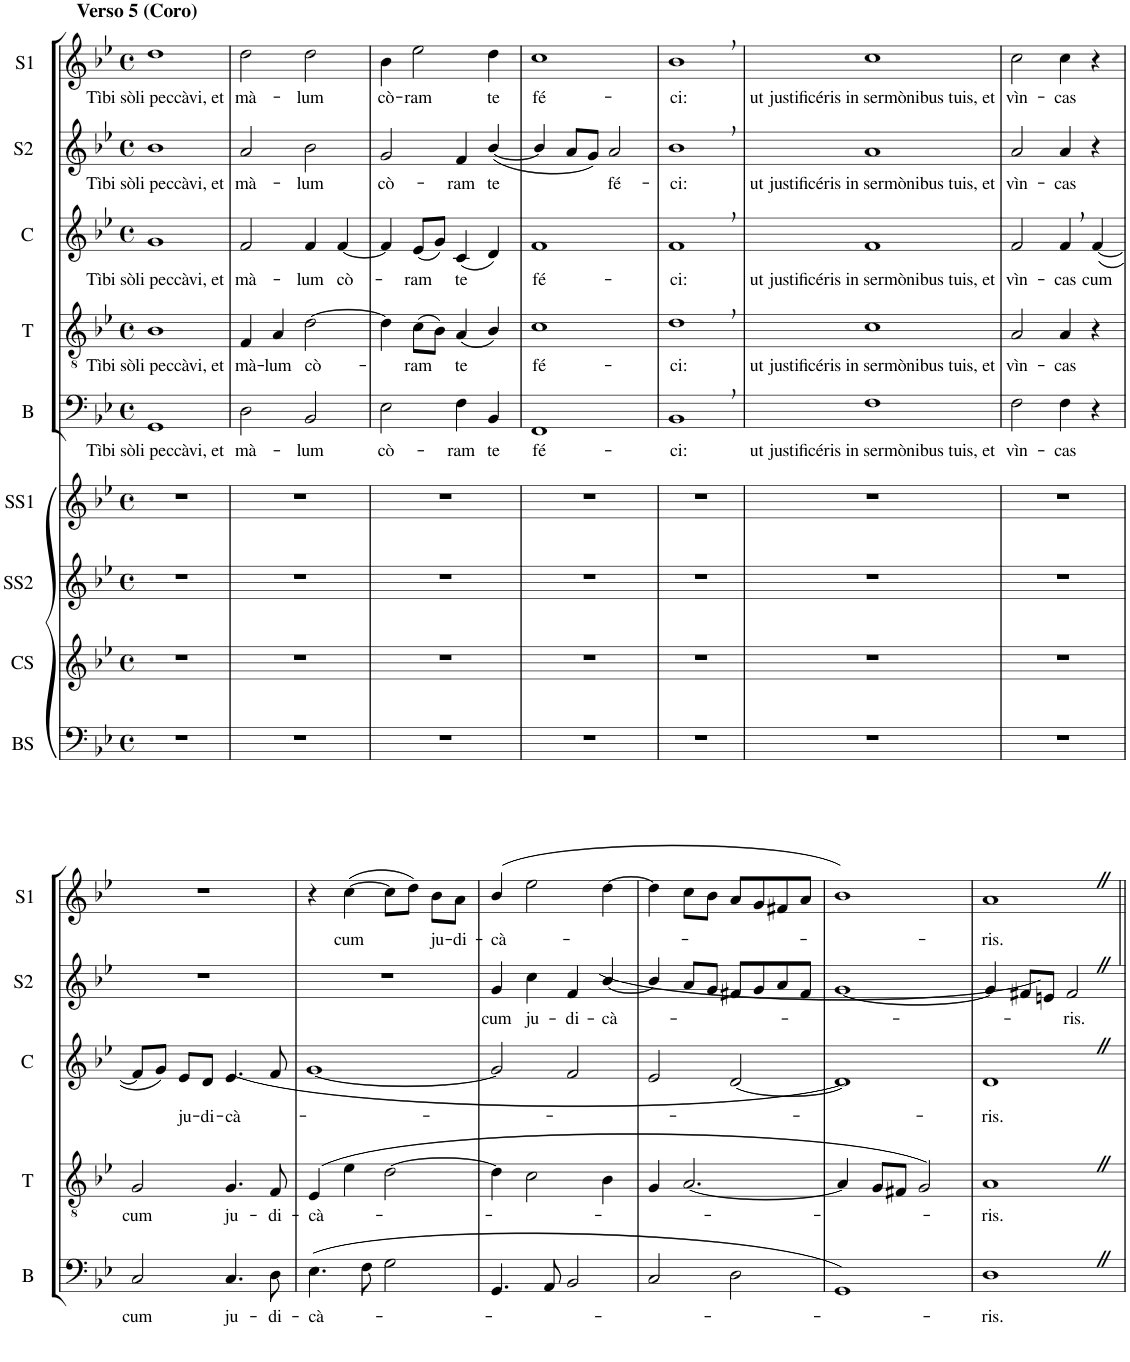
**kern	**text	**kern	**text	**kern	**text	**kern	**text	**kern	**text
*part5	*part5	*part4	*part4	*part3	*part3	*part2	*part2	*part1	*part1
*staff5	*staff5	*staff4	*staff4	*staff3	*staff3	*staff2	*staff2	*staff1	*staff1
*I"B	*	*I"T	*	*I"C	*	*I"S2	*	*I"S1	*
*I'B	*	*I'T	*	*I'C	*	*I'S2	*	*I'S1	*
!!LO:PB:g=z
*clefF4	*	*clefGv2	*	*clefG2	*	*clefG2	*	*clefG2	*
*	*	*	*	*	*	*Trd1c2	*	*Trd1c2	*
*k[b-e-]	*	*k[b-e-]	*	*k[b-e-]	*	*k[b-e-]	*	*k[b-e-]	*
*B-:	*	*B-:	*	*B-:	*	*B-:	*	*B-:	*
*M4/4	*	*M4/4	*	*M4/4	*	*M4/4	*	*M4/4	*
*met(c)	*	*met(c)	*	*met(c)	*	*met(c)	*	*met(c)	*
=1	=1	=1	=1	=1	=1	=1	=1	=1	=1
!	!	!	!	!	!	!	!	!LO:TX:a:B:t=Verso 5 (Coro)	!
!	!LO:LY:b	!	!LO:LY:b	!	!LO:LY:b	!	!LO:LY:b	!	!LO:LY:b
1GG	Tìbi sòli peccàvi, et	1B-	Tìbi sòli peccàvi, et	1g	Tìbi sòli peccàvi, et	1b-	Tìbi sòli peccàvi, et	1dd	Tìbi sòli peccàvi, et
=2	=2	=2	=2	=2	=2	=2	=2	=2	=2
!	!LO:LY:b	!	!LO:LY:b	!	!LO:LY:b	!	!LO:LY:b	!	!LO:LY:b
2D\	mà-	4F/	mà-	2f/	mà-	2a/	mà-	2dd\	mà-
!	!	!	!LO:LY:b	!	!	!	!	!	!
.	.	4A/	-lum	.	.	.	.	.	.
!	!LO:LY:b	!	!LO:LY:b	!	!LO:LY:b	!	!LO:LY:b	!	!LO:LY:b
2BB-/	-lum	[2d\	cò-	4f/	-lum	2b-\	-lum	2dd\	-lum
!	!	!	!	!	!LO:LY:b	!	!	!	!
.	.	.	.	[4f/	cò-	.	.	.	.
=3	=3	=3	=3	=3	=3	=3	=3	=3	=3
!	!LO:LY:b	!	!	!	!	!	!LO:LY:b	!	!LO:LY:b
2E-\	cò-	4d\]	.	4f/]	.	2g/	cò-	4b-\	cò-
!	!	!	!LO:LY:b	!	!LO:LY:b	!	!	!	!LO:LY:b
.	.	(8c\L	-ram	(8e-/L	-ram	.	.	2ee-\	-ram
.	.	8B-\J)	.	8g/J)	.	.	.	.	.
!	!LO:LY:b	!	!LO:LY:b	!	!LO:LY:b	!	!LO:LY:b	!	!
4F\	-ram	(4A/	te	(4c/	te	4f/	-ram	.	.
!	!LO:LY:b	!	!	!	!	!	!LO:LY:b	!	!LO:LY:b
4BB-/	te	4B-/)	.	4d/)	.	([4b-/	te	4dd\	te
=4	=4	=4	=4	=4	=4	=4	=4	=4	=4
!	!LO:LY:b	!	!LO:LY:b	!	!LO:LY:b	!	!	!	!LO:LY:b
1FF	fé-	1c	fé-	1f	fé-	4b-/]	.	1cc	fé-
.	.	.	.	.	.	8a/L	.	.	.
.	.	.	.	.	.	8g/J)	.	.	.
!	!	!	!	!	!	!	!LO:LY:b	!	!
.	.	.	.	.	.	2a/	fé-	.	.
=5	=5	=5	=5	=5	=5	=5	=5	=5	=5
!	!LO:LY:b	!	!LO:LY:b	!	!LO:LY:b	!	!LO:LY:b	!	!LO:LY:b
1BB-,	-ci:	1d,	-ci:	1f,	-ci:	1b-,	-ci:	1b-,	-ci:
=6	=6	=6	=6	=6	=6	=6	=6	=6	=6
!	!LO:LY:b	!	!LO:LY:b	!	!LO:LY:b	!	!LO:LY:b	!	!LO:LY:b
1F	ut justificéris in sermònibus tuis, et	1c	ut justificéris in sermònibus tuis, et	1f	ut justificéris in sermònibus tuis, et	1a	ut justificéris in sermònibus tuis, et	1cc	ut justificéris in sermònibus tuis, et
=7	=7	=7	=7	=7	=7	=7	=7	=7	=7
!	!LO:LY:b	!	!LO:LY:b	!	!LO:LY:b	!	!LO:LY:b	!	!LO:LY:b
2F\	vìn-	2A/	vìn-	2f/	vìn-	2a/	vìn-	2cc\	vìn-
!	!LO:LY:b	!	!LO:LY:b	!	!LO:LY:b	!	!LO:LY:b	!	!LO:LY:b
4F\	-cas	4A/	-cas	4f,/	-cas	4a/	-cas	4cc\	-cas
!	!	!	!	!	!LO:LY:b	!	!	!	!
4r	.	4r	.	([4f/	cum	4r	.	4r	.
!!LO:LB:g=z
=8	=8	=8	=8	=8	=8	=8	=8	=8	=8
!	!LO:LY:b	!	!LO:LY:b	!	!	!	!	!	!
2C/	cum	2G/	cum	8f/L]	.	1r	.	1r	.
.	.	.	.	8g/J)	.	.	.	.	.
!	!	!	!	!	!LO:LY:b	!	!	!	!
.	.	.	.	8e-/L	ju-	.	.	.	.
!	!	!	!	!	!LO:LY:b	!	!	!	!
.	.	.	.	8d/J	-di-	.	.	.	.
!	!LO:LY:b	!	!LO:LY:b	!	!LO:LY:b	!	!	!	!
4.C/	ju-	4.G/	ju-	(4.e-/	-cà-	.	.	.	.
!	!LO:LY:b	!	!LO:LY:b	!	!	!	!	!	!
8D\	-di-	8F/	-di-	8f/	.	.	.	.	.
=9	=9	=9	=9	=9	=9	=9	=9	=9	=9
!	!LO:LY:b	!	!LO:LY:b	!	!	!	!	!	!
(4.E-\	-cà-	(4E-/	-cà-	[1g	.	1r	.	4r	.
!	!	!	!	!	!	!	!	!	!LO:LY:b
.	.	4e-\	.	.	.	.	.	([4cc\	cum
8F\	.	.	.	.	.	.	.	.	.
2G\	.	[2d\	.	.	.	.	.	8cc\L]	.
.	.	.	.	.	.	.	.	8dd\J)	.
!	!	!	!	!	!	!	!	!	!LO:LY:b
.	.	.	.	.	.	.	.	8b-\L	ju-
!	!	!	!	!	!	!	!	!	!LO:LY:b
.	.	.	.	.	.	.	.	8a\J	-di-
=10	=10	=10	=10	=10	=10	=10	=10	=10	=10
!	!	!	!	!	!	!	!LO:LY:b	!	!LO:LY:b
4.GG/	.	4d\]	.	2g/]	.	4g/	cum	(4b-/	-cà-
!	!	!	!	!	!	!	!LO:LY:b	!	!
.	.	2c\	.	.	.	4cc\	ju-	2ee-\	.
8AA/	.	.	.	.	.	.	.	.	.
!	!	!	!	!	!	!	!LO:LY:b	!	!
2BB-/	.	.	.	2f/	.	4f/	-di-	.	.
!	!	!	!	!	!	!	!LO:LY:b	!	!
.	.	4B-\	.	.	.	([4b-/	-cà-	[4dd\	.
=11	=11	=11	=11	=11	=11	=11	=11	=11	=11
2C/	.	4G/	.	2e-/	.	4b-/]	.	4dd\]	.
.	.	[2.A/	.	.	.	8a/L	.	8cc\L	.
.	.	.	.	.	.	8g/J	.	8b-\J	.
2D\	.	.	.	[2d/	.	8f#X/L	.	8a/L	.
.	.	.	.	.	.	8g/	.	8g/	.
.	.	.	.	.	.	8a/	.	8f#X/	.
.	.	.	.	.	.	8f#/J	.	8a/J	.
=12	=12	=12	=12	=12	=12	=12	=12	=12	=12
1GG)	.	4A/]	.	1d])	.	[1g	.	1b-)	.
.	.	8G/L	.	.	.	.	.	.	.
.	.	8F#X/J	.	.	.	.	.	.	.
.	.	2G/)	.	.	.	.	.	.	.
=13	=13	=13	=13	=13	=13	=13	=13	=13	=13
!	!LO:LY:b	!	!LO:LY:b	!	!LO:LY:b	!	!	!	!LO:LY:b
1DZ	-ris.	1AZ	-ris.	1dZ	-ris.	4g/]	.	1aZ	-ris.
.	.	.	.	.	.	8f#X/L	.	.	.
.	.	.	.	.	.	8en/J)	.	.	.
!	!	!	!	!	!	!	!LO:LY:b	!	!
.	.	.	.	.	.	2f#Z/	-ris.	.	.
=||	=||	=||	=||	=||	=||	=||	=||	=||	=||
*-	*-	*-	*-	*-	*-	*-	*-	*-	*-
